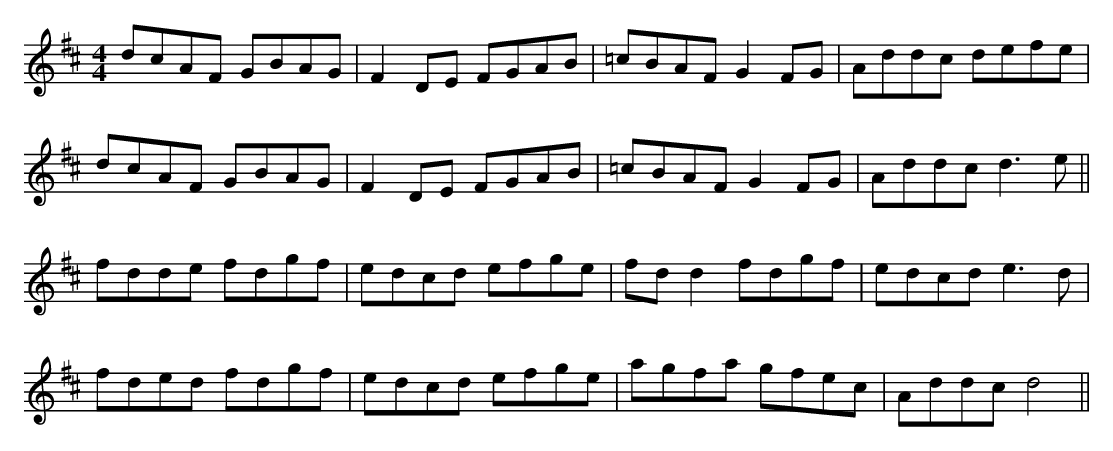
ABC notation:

X:1
M:4/4
K:D
dcAF GBAG|F2DE FGAB|=cBAF G2FG|Addc defe|
dcAF GBAG|F2DE FGAB|=cBAF G2FG|Addc d3e||
fdde fdgf|edcd efge|fdd2 fdgf|edcd e3d|
fded fdgf|edcd efge|agfa gfec|Addc d4||
